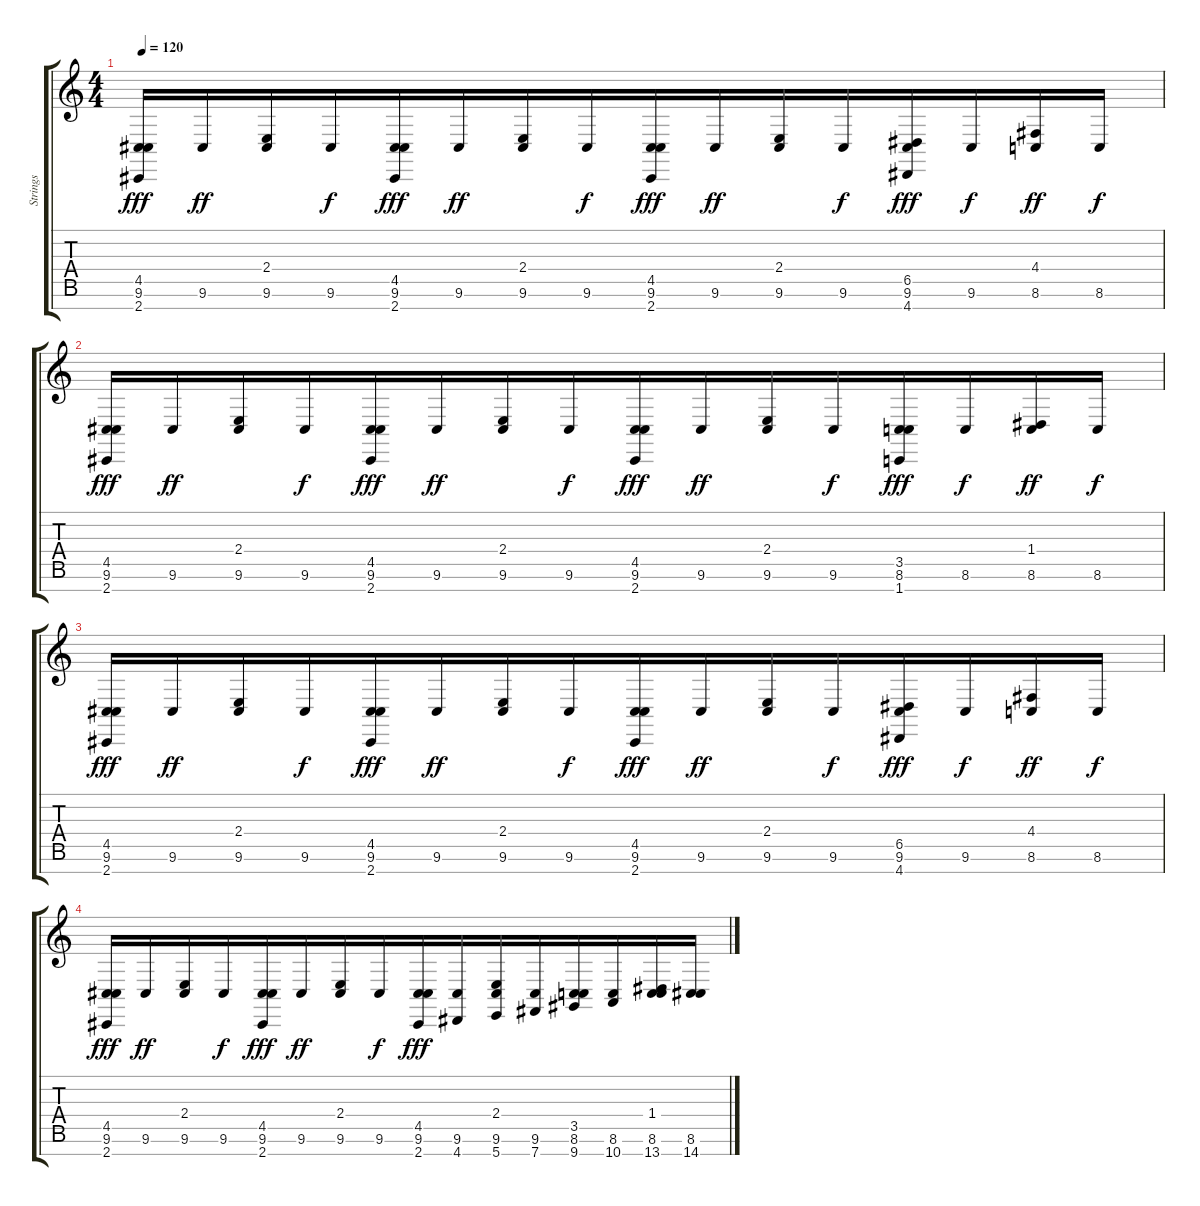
\track ("Strings" "Strings") {instrument stringensemble1}
\staff {score tabs}
\tuning (E4 B3 G3 D3 A2 E2 B1) {hide}
\ts (4 4)
\tempo 120
\clef g2
\ks c
(4.5 9.6 2.7).16{dy fff beam merge} 9.6.16{dy ff} (2.4 9.6).16 9.6.16{dy f beam merge} (4.5 9.6 2.7).16{dy fff} 9.6.16{dy ff} (2.4 9.6).16{beam merge} 9.6.16{dy f beam merge} (4.5 9.6 2.7).16{dy fff beam merge} 9.6.16{dy ff} (2.4 9.6).16 9.6.16{dy f beam merge} (6.5 9.6 4.7).16{dy fff beam merge} 9.6.16{dy f beam merge} (4.4 8.6).16{dy ff} 8.6.16{dy f} |
(4.5 9.6 2.7).16{dy fff beam merge} 9.6.16{dy ff} (2.4 9.6).16 9.6.16{dy f beam merge} (4.5 9.6 2.7).16{dy fff} 9.6.16{dy ff} (2.4 9.6).16{beam merge} 9.6.16{dy f beam merge} (4.5 9.6 2.7).16{dy fff beam merge} 9.6.16{dy ff} (2.4 9.6).16 9.6.16{dy f beam merge} (3.5 8.6 1.7).16{dy fff beam merge} 8.6.16{dy f beam merge} (1.4 8.6).16{dy ff} 8.6.16{dy f} |
(4.5 9.6 2.7).16{dy fff beam merge} 9.6.16{dy ff} (2.4 9.6).16 9.6.16{dy f beam merge} (4.5 9.6 2.7).16{dy fff} 9.6.16{dy ff} (2.4 9.6).16{beam merge} 9.6.16{dy f beam merge} (4.5 9.6 2.7).16{dy fff beam merge} 9.6.16{dy ff} (2.4 9.6).16 9.6.16{dy f beam merge} (6.5 9.6 4.7).16{dy fff beam merge} 9.6.16{dy f beam merge} (4.4 8.6).16{dy ff} 8.6.16{dy f} |
(4.5 9.6 2.7).16{dy fff beam merge} 9.6.16{dy ff} (2.4 9.6).16 9.6.16{dy f beam merge} (4.5 9.6 2.7).16{dy fff} 9.6.16{dy ff} (2.4 9.6).16{beam merge} 9.6.16{dy f beam merge} (4.5 9.6 2.7).16{dy fff beam merge} (9.6 4.7).16 (2.4 9.6 5.7).16 (9.6 7.7).16{beam merge} (3.5 8.6 9.7).16{beam merge} (8.6 10.7).16{beam merge} (1.4 8.6 13.7).16 (8.6 14.7).16
